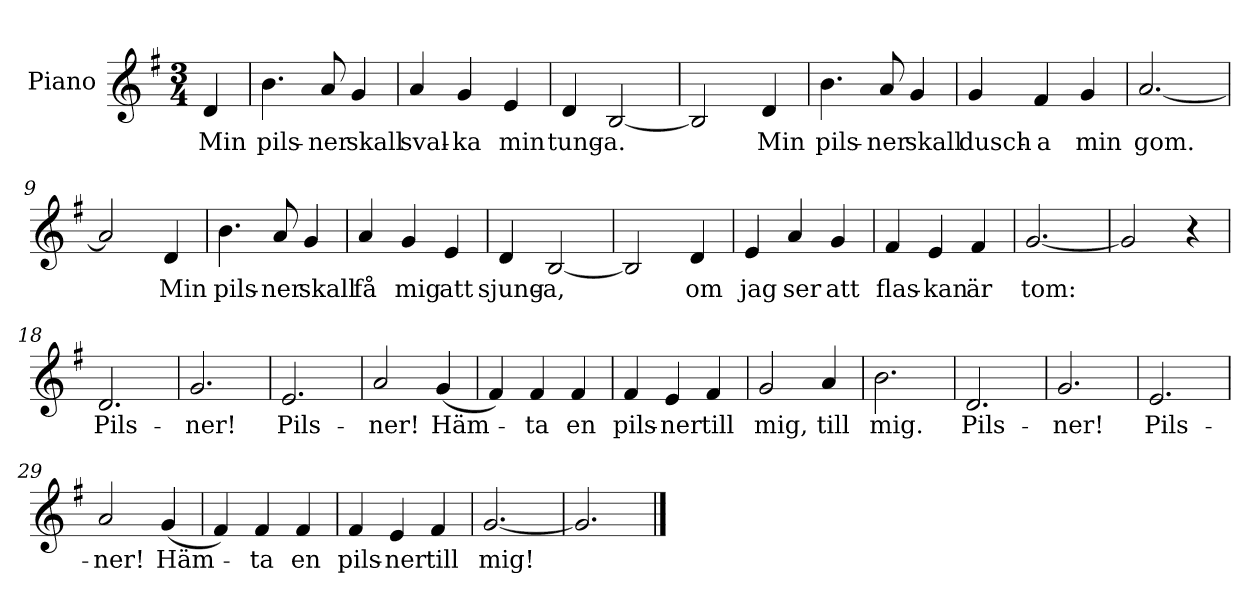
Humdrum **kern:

**kern	**text
*part1	*part1
*staff1	*staff1
*I"Piano	*
*I'Pno.	*
*clefG2	*
*k[f#]	*
*M3/4	*
=1	=1
!	!LO:LY:b
4d/	Min
=2	=2
!	!LO:LY:b
4.b\	pils-
!	!LO:LY:b
8a/	-ner
!	!LO:LY:b
4g/	skall
=3	=3
!	!LO:LY:b
4a/	sval-
!	!LO:LY:b
4g/	-ka
!	!LO:LY:b
4e/	min
=4	=4
!	!LO:LY:b
4d/	tung-
!	!LO:LY:b
[2B/	-a.
=5	=5
2B/]	.
!	!LO:LY:b
4d/	Min
=6	=6
!	!LO:LY:b
4.b\	pils-
!	!LO:LY:b
8a/	-ner
!	!LO:LY:b
4g/	skall
=7	=7
!	!LO:LY:b
4g/	dusch-
!	!LO:LY:b
4f#/	-a
!	!LO:LY:b
4g/	min
=8	=8
!	!LO:LY:b
[2.a/	gom.
=9	=9
2a/]	.
!	!LO:LY:b
4d/	Min
=10	=10
!	!LO:LY:b
4.b\	pils-
!	!LO:LY:b
8a/	-ner
!	!LO:LY:b
4g/	skall
=11	=11
!	!LO:LY:b
4a/	få
!	!LO:LY:b
4g/	mig
!	!LO:LY:b
4e/	att
=12	=12
!	!LO:LY:b
4d/	sjung-
!	!LO:LY:b
[2B/	-a,
=13	=13
2B/]	.
!	!LO:LY:b
4d/	om
=14	=14
!	!LO:LY:b
4e/	jag
!	!LO:LY:b
4a/	ser
!	!LO:LY:b
4g/	att
=15	=15
!	!LO:LY:b
4f#/	flas-
!	!LO:LY:b
4e/	-kan
!	!LO:LY:b
4f#/	är
=16	=16
!	!LO:LY:b
[2.g/	tom:
=17	=17
2g/]	.
4r	.
=18	=18
!	!LO:LY:b
2.d/	Pils-
!!LO:LB:g=z
=19	=19
!	!LO:LY:b
2.g/	-ner!
=20	=20
!	!LO:LY:b
2.e/	Pils-
=21	=21
!	!LO:LY:b
2a/	-ner!
!	!LO:LY:b
(<4g/	Häm-
=22	=22
4f#/)	.
!	!LO:LY:b
4f#/	-ta
!	!LO:LY:b
4f#/	en
=23	=23
!	!LO:LY:b
4f#/	pils-
!	!LO:LY:b
4e/	-ner
!	!LO:LY:b
4f#/	till
=24	=24
!	!LO:LY:b
2g/	mig,
!	!LO:LY:b
4a/	till
=25	=25
!	!LO:LY:b
2.b\	mig.
=26	=26
!	!LO:LY:b
2.d/	Pils-
=27	=27
!	!LO:LY:b
2.g/	-ner!
=28	=28
!	!LO:LY:b
2.e/	Pils-
=29	=29
!	!LO:LY:b
2a/	-ner!
!	!LO:LY:b
(<4g/	Häm-
=30	=30
4f#/)	.
!	!LO:LY:b
4f#/	-ta
!	!LO:LY:b
4f#/	en
=31	=31
!	!LO:LY:b
4f#/	pils-
!	!LO:LY:b
4e/	-ner
!	!LO:LY:b
4f#/	till
=32	=32
!	!LO:LY:b
[2.g/	mig!
=33	=33
2.g/]	.
==	==
*-	*-
